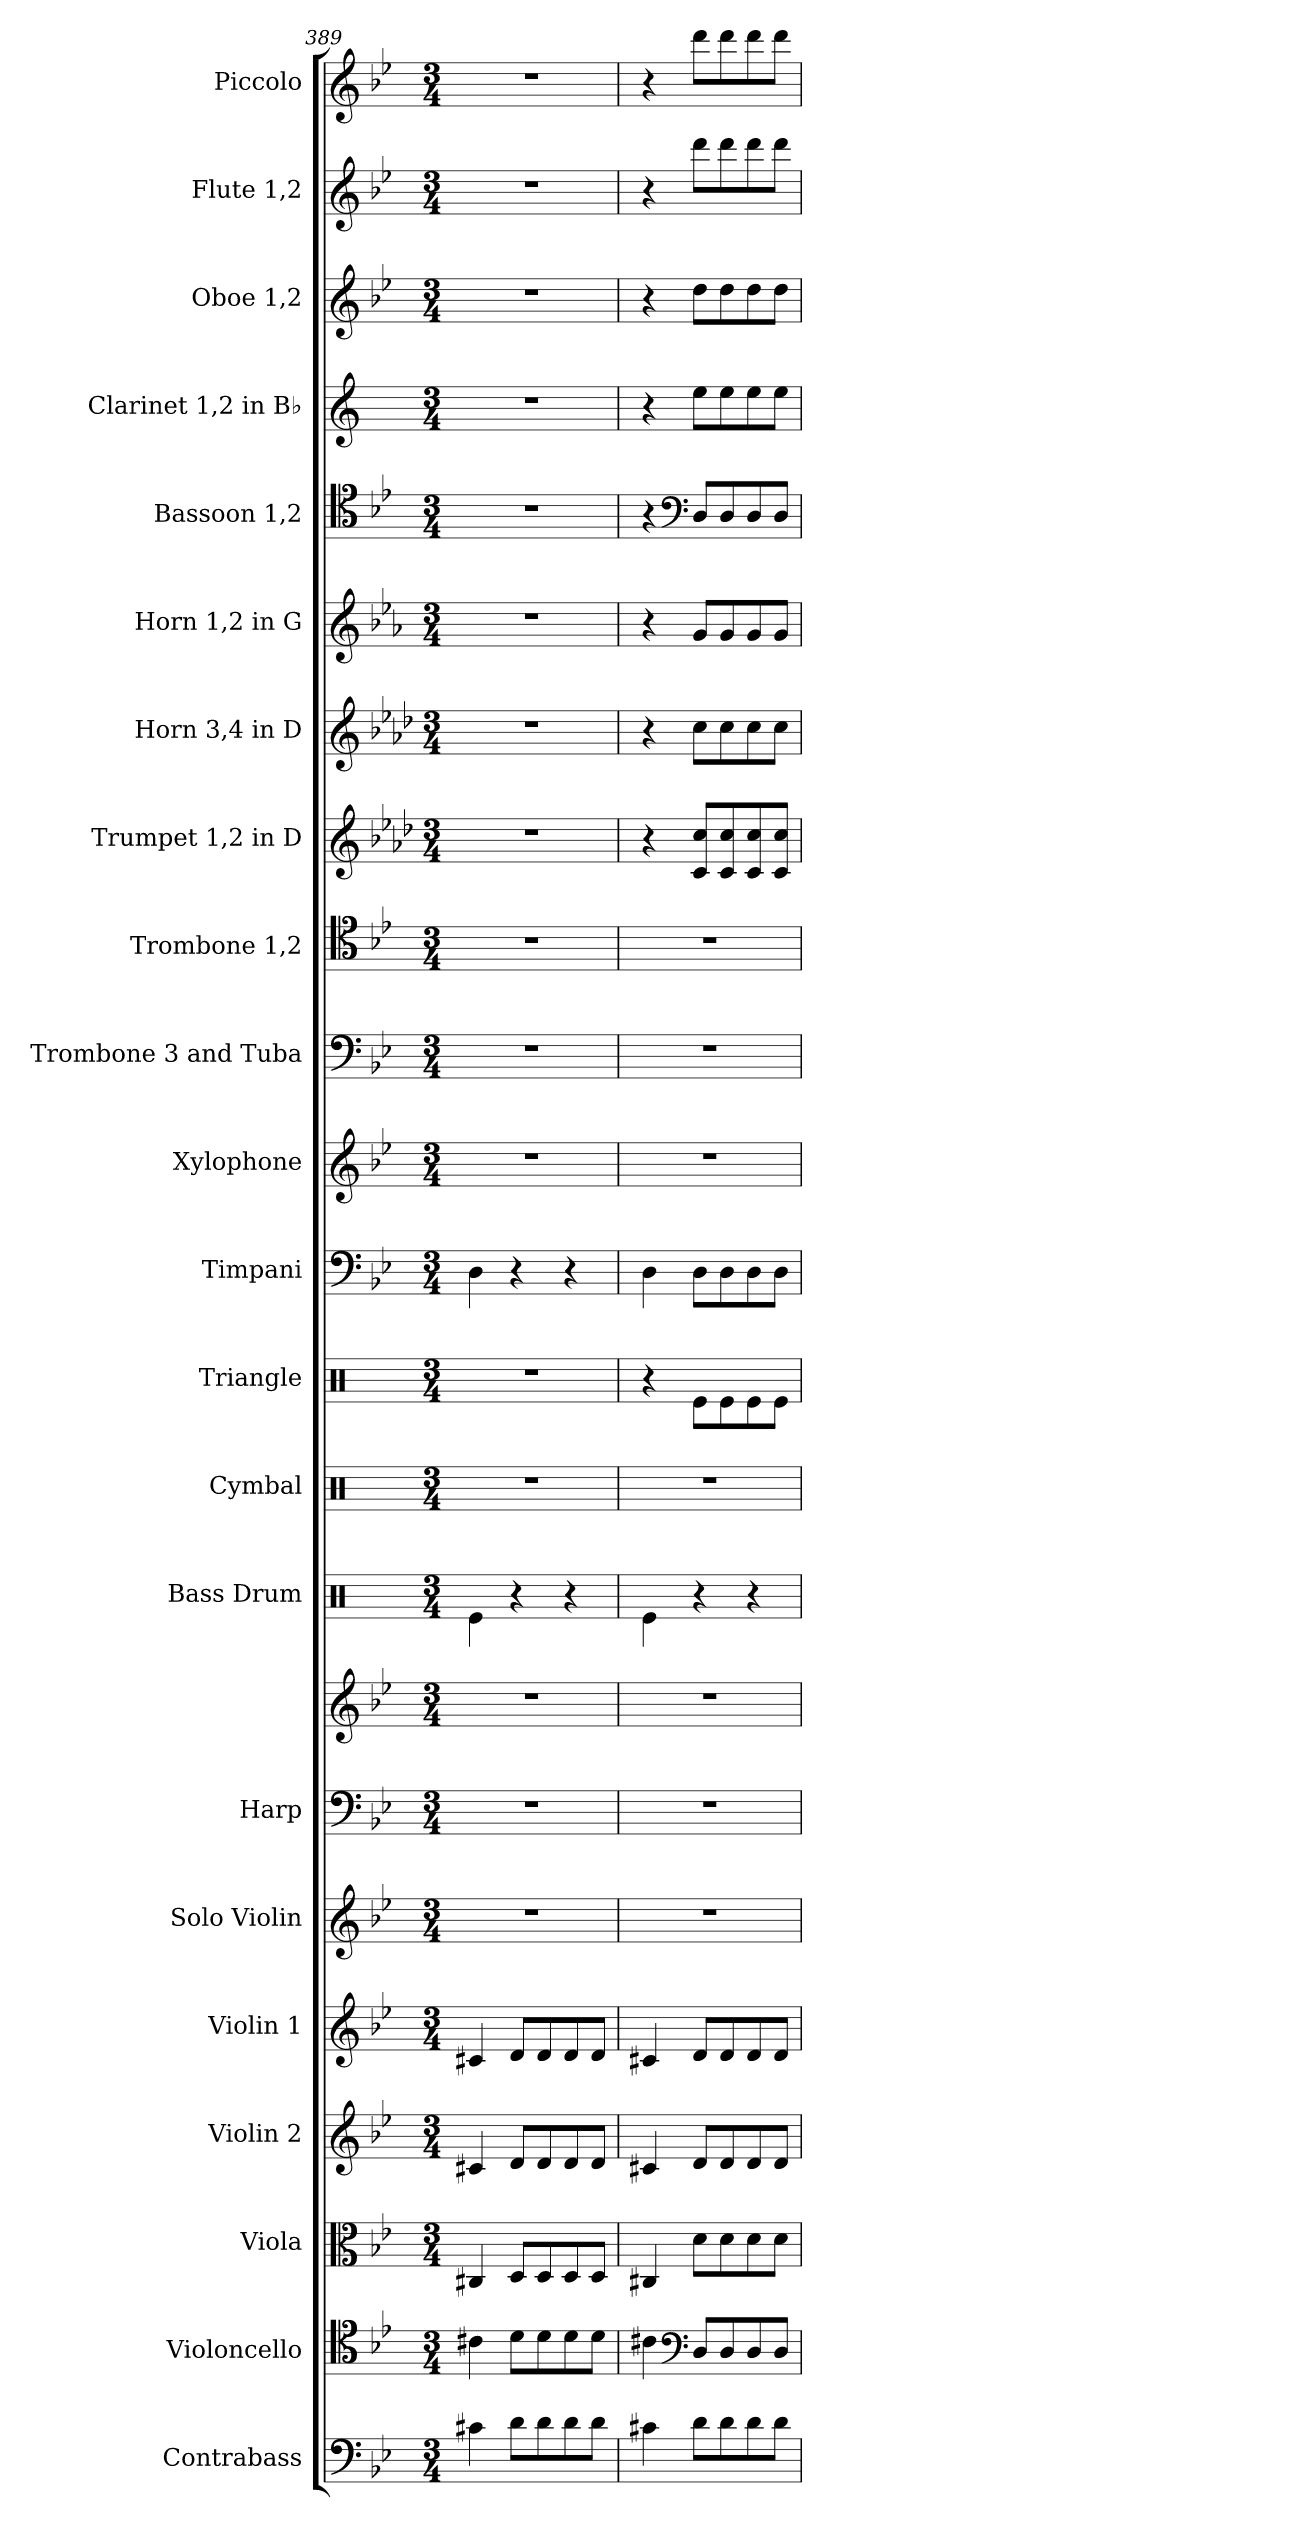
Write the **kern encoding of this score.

**kern	**kern	**kern	**kern	**kern	**kern	**kern	**kern	**kern	**kern	**kern	**kern	**kern	**kern	**kern	**kern	**kern	**kern	**kern	**kern	**kern	**kern	**kern
*part22	*part21	*part20	*part19	*part18	*part17	*part16	*part16	*part15	*part14	*part13	*part12	*part11	*part10	*part9	*part8	*part7	*part6	*part5	*part4	*part3	*part2	*part1
*staff23	*staff22	*staff21	*staff20	*staff19	*staff18	*staff17	*staff16	*staff15	*staff14	*staff13	*staff12	*staff11	*staff10	*staff9	*staff8	*staff7	*staff6	*staff5	*staff4	*staff3	*staff2	*staff1
*I"Contrabass	*I"Violoncello	*I"Viola	*I"Violin 2	*I"Violin 1	*I"Solo Violin	*I"Harp	*	*I"Bass Drum	*I"Cymbal	*I"Triangle	*I"Timpani	*I"Xylophone	*I"Trombone 3 and Tuba	*I"Trombone 1,2	*I"Trumpet 1,2 in D	*I"Horn 3,4 in D	*I"Horn 1,2 in G	*I"Bassoon 1,2	*I"Clarinet 1,2 in B♭	*I"Oboe 1,2	*I"Flute 1,2	*I"Piccolo
*I'Cb.	*I'Vc.	*I'Vla.	*I'Vln. 2	*I'Vln. 1	*I'Solo Vln.	*I'Hrp.	*	*I'B.D	*I'Cym.	*I'Trgl.	*I'Timp.	*I'Xyl.	*I'Tbn. 3 and Tba.	*I'Tbn. 1,2	*I'Tpt. 1,2 in D	*I'Hn. 3,4 in D	*I'Hn. 1,2 in G	*I'Bsn. 1,2	*I'Cl. 1,2 in B♭	*I'Ob. 1,2	*I'Fl. 1,2	*I'Picc.
*clefF4	*clefC4	*clefC3	*clefG2	*clefG2	*clefG2	*clefF4	*clefG2	*clefX	*clefX	*clefX	*clefF4	*clefG2	*clefF4	*clefC4	*clefG2	*clefG2	*clefG2	*clefC4	*clefG2	*clefG2	*clefG2	*clefG2
*ITrd7c12	*	*	*	*	*	*	*	*	*	*	*	*ITrd-7c-12	*	*	*ITrd-1c-2	*ITrd6c10	*ITrd3c5	*	*ITrd1c2	*	*	*ITrd-7c-12
*k[b-e-]	*k[b-e-]	*k[b-e-]	*k[b-e-]	*k[b-e-]	*k[b-e-]	*k[b-e-]	*k[b-e-]	*k[]	*k[]	*k[]	*k[b-e-]	*k[b-e-]	*k[b-e-]	*k[b-e-]	*k[b-e-]	*k[b-e-]	*k[b-e-]	*k[b-e-]	*k[b-e-]	*k[b-e-]	*k[b-e-]	*k[b-e-]
*M3/4	*M3/4	*M3/4	*M3/4	*M3/4	*M3/4	*M3/4	*M3/4	*M3/4	*M3/4	*M3/4	*M3/4	*M3/4	*M3/4	*M3/4	*M3/4	*M3/4	*M3/4	*M3/4	*M3/4	*M3/4	*M3/4	*M3/4
=389	=389	=389	=389	=389	=389	=389	=389	=389	=389	=389	=389	=389	=389	=389	=389	=389	=389	=389	=389	=389	=389	=389
4C#X\	4c#X\	4C#X/	4c#X/	4c#X/	2.r	2.r	2.r	4Re\	2.r	2.r	4D\	2.r	2.r	2.r	2.r	2.r	2.r	2.r	2.r	2.r	2.r	2.r
8D\L	8d\L	8D/L	8d/L	8d/L	.	.	.	4r	.	.	4r	.	.	.	.	.	.	.	.	.	.	.
8D\	8d\	8D/	8d/	8d/	.	.	.	.	.	.	.	.	.	.	.	.	.	.	.	.	.	.
8D\	8d\	8D/	8d/	8d/	.	.	.	4r	.	.	4r	.	.	.	.	.	.	.	.	.	.	.
8D\J	8d\J	8D/J	8d/J	8d/J	.	.	.	.	.	.	.	.	.	.	.	.	.	.	.	.	.	.
=390	=390	=390	=390	=390	=390	=390	=390	=390	=390	=390	=390	=390	=390	=390	=390	=390	=390	=390	=390	=390	=390	=390
4C#X\	4c#X\	4C#X/	4c#X/	4c#X/	2.r	2.r	2.r	4Re\	2.r	4r	4D\	2.r	2.r	2.r	4r	4r	4r	4r	4r	4r	4r	4r
*	*clefF4	*	*	*	*	*	*	*	*	*	*	*	*	*	*	*	*	*clefF4	*	*	*	*
8D\L	8D/L	8d\L	8d/L	8d/L	.	.	.	4r	.	8Re\L	8D\L	.	.	.	8d/ 8dd/L	8d\L	8d/L	8D/L	8dd\L	8dd\L	8ddd\L	8dddd\L
8D\	8D/	8d\	8d/	8d/	.	.	.	.	.	8Re\	8D\	.	.	.	8d/ 8dd/	8d\	8d/	8D/	8dd\	8dd\	8ddd\	8dddd\
8D\	8D/	8d\	8d/	8d/	.	.	.	4r	.	8Re\	8D\	.	.	.	8d/ 8dd/	8d\	8d/	8D/	8dd\	8dd\	8ddd\	8dddd\
8D\J	8D/J	8d\J	8d/J	8d/J	.	.	.	.	.	8Re\J	8D\J	.	.	.	8d/ 8dd/J	8d\J	8d/J	8D/J	8dd\J	8dd\J	8ddd\J	8dddd\J
=	=	=	=	=	=	=	=	=	=	=	=	=	=	=	=	=	=	=	=	=	=	=
*-	*-	*-	*-	*-	*-	*-	*-	*-	*-	*-	*-	*-	*-	*-	*-	*-	*-	*-	*-	*-	*-	*-
